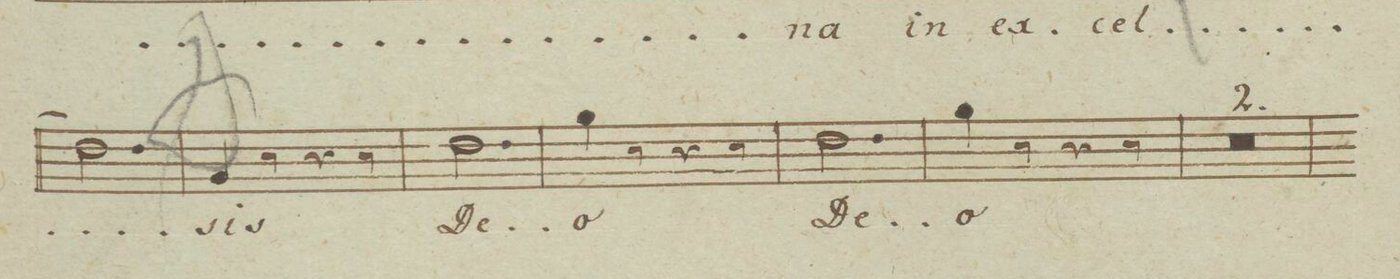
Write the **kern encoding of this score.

**kern	**text	**dynam
*I"Basso.	*	*
*clefF4	*	*
*k[b-e-]	*	*
*met(c)	*	*
*M6/8	*	*
2.F\]	.	.
=63	=63	=63
4BB-/	-sis	.
8r	.	.
4r	.	.
8r	.	.
=64	=64	=64
2.F\	De-	.
=65	=65	=65
4B-\	-o	.
8r	.	.
4r	.	.
8r	.	.
=66	=66	=66
2.F\	De-	.
=67	=67	=67
4B-\	-o	.
8r	.	.
4r	.	.
8r	.	.
=68	=68	=68
1.r	.	.
=69	=69	=69
=70	=70	=70
*-	*-	*-
